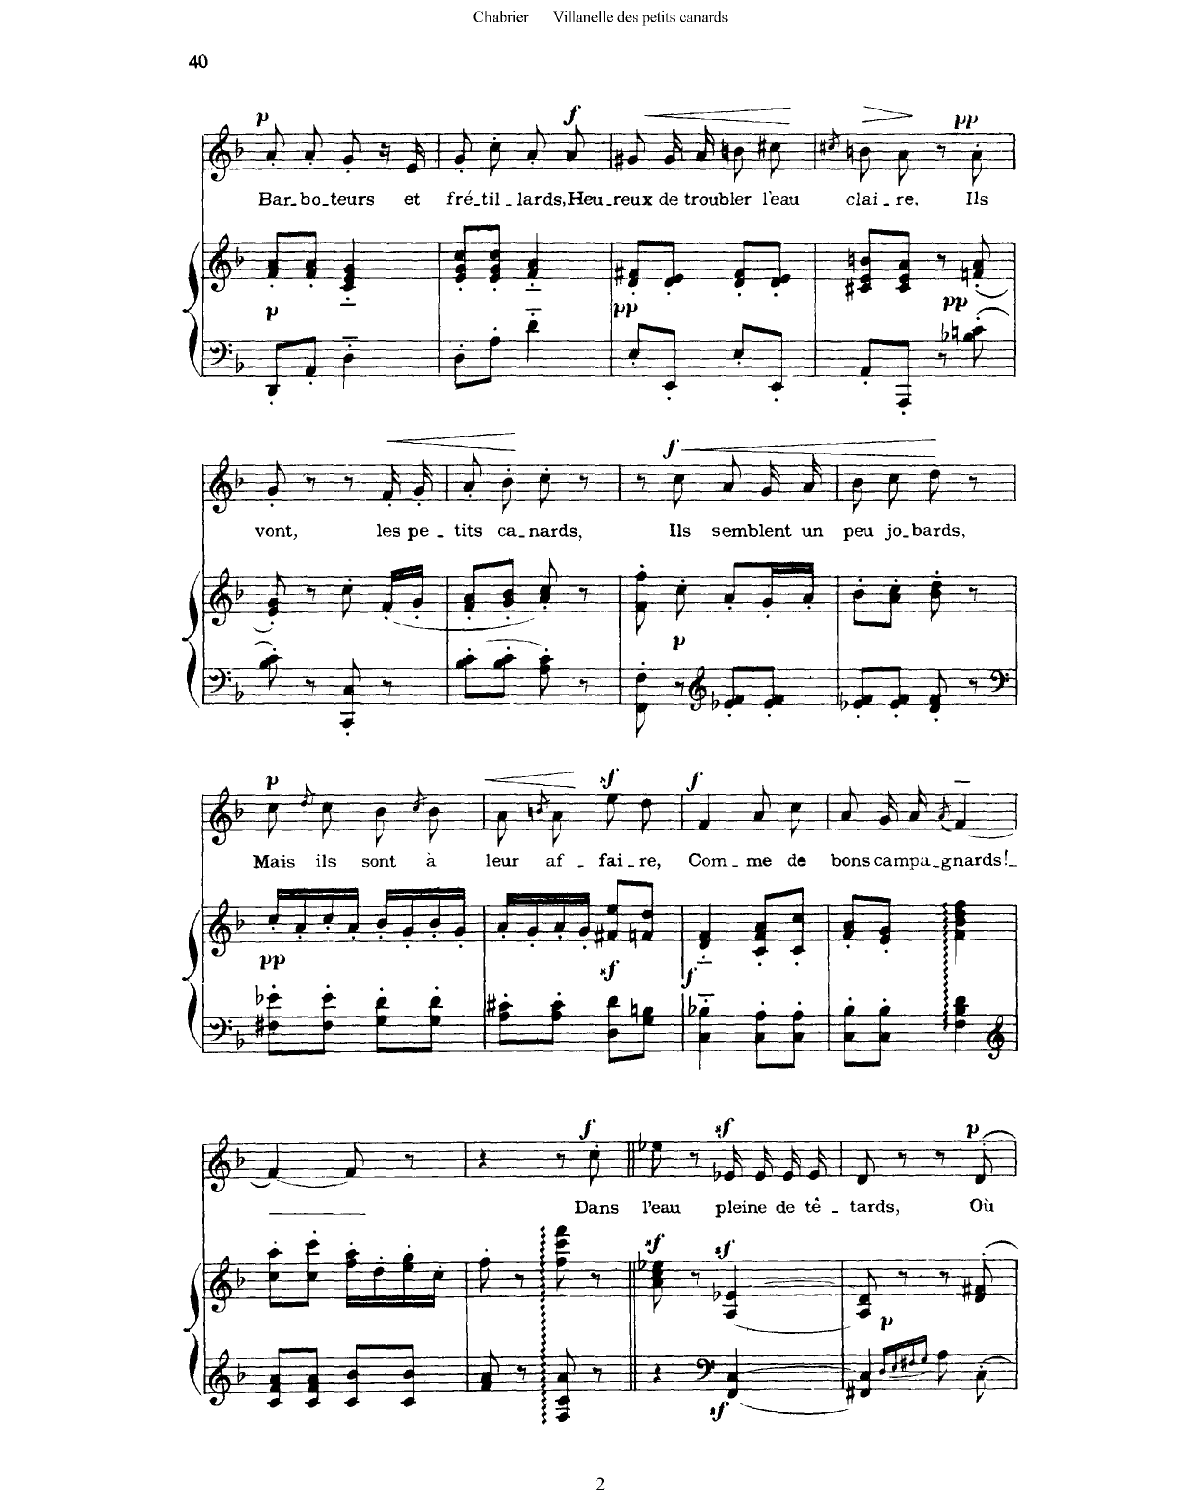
**kern	**kern	**dynam	**kern	**text	**dynam
*part2	*part2	*part2	*part1	*part1	*part1
*staff3	*staff2	*staff2/3	*staff1	*staff1	*staff1
*I"Piano	*	*	*I"Voice	*	*
*I'Pno	*	*	*	*	*
*clefF4	*clefG2	*	*clefG2	*	*
*k[b-]	*k[b-]	*	*k[b-]	*	*
*M2/4	*M2/4	*	*M2/4	*	*
=13	=13	=13	=13	=13	=13
!	!	!LO:DY:b	!	!	!LO:DY:a
8DD'/L	8f/' 8a/'L	p	8a'/L	Bar-	p
8AA'/J	8f/' 8a/'J	.	8a'/J	-bo-	.
4D'~\	4c/'~ 4e/'~ 4g/'~	.	8g'/	-teurs	.
.	.	.	16r	.	.
.	.	.	16e/	et	.
=14	=14	=14	=14	=14	=14
8D'\L	8e/' 8g/' 8cc/'L	.	8g'/L	fré-	.
8A'\J	8e/' 8g/' 8cc/'J	.	8cc'/J	-til-	.
4d'~\	4f/'~ 4a/'~	.	8a'/L	-lards,	.
!	!	!	!	!	!LO:DY:a
.	.	.	8a/J	Heu-	f
=15	=15	=15	=15	=15	=15
!	!	!LO:DY:b	!	!	!LO:HP:b
8E'/L	8d/' 8f#X/'L	pp	8g#X/L	-reux	<
8EE'/J	8d/' 8e/'J	.	16g#/L	de	.
.	.	.	16a/JJ	trou-	.
8E'/L	8d/' 8f#/'L	.	8bn\L	-bler	.
8EE'/J	8d/' 8e/'J	.	8cc#X\J	l’eau	.
.	.	.	.	.	[
=16	=16	=16	=16	=16	=16
.	.	.	8qcc#X/	.	.
8AA'/L	8c#X/' 8e/' 8bn/'L	.	8bn/L	clai-	.
8AAA'/J	8c#/' 8e/' 8a/'J	.	8a/J	-re,	.
8r	8r	.	8r	.	.
!	!	!LO:DY:b	!	!	!LO:DY:a
8B-X\' 8cn\'	(8fn/' 8a/'	pp	8a'/	Ils	pp
=17	=17	=17	=17	=17	=17
8B-\' 8c\'	8e/' 8g/')	.	8g'/	vont,	.
8r	8r	.	8r	.	.
8CC/' 8C/'	8cc'\	.	8r	.	.
!	!	!	!	!	!LO:HP:b
8r	(16f'/LL	.	16f'/LL	les	<
.	16g'/JJ	.	16g'/JJ	pe-	.
=18	=18	=18	=18	=18	=18
8B-\' 8c\'L	8f/' 8a/'L	.	8a'/L	-tits	.
8B-\' 8c\'J	8g/' 8b-/'J	.	8b-'/J	ca-	.
8A\' 8c\'	8a\' 8cc\')	.	8cc'\	-nards,	[
8r	8r	.	8r	.	.
=19	=19	=19	=19	=19	=19
8FF/' 8F/'	8f\' 8ff\'	.	8r	.	.
!	!	!LO:DY:b	!	!	!LO:HP:b
!	!	!	!	!	!LO:DY:n=1:a
8r	8cc'\	p	8cc\	Ils	< f
*clefG2	*	*	*	*	*
8e-X/' 8f/'L	8a'/L	.	8a/L	sem-	.
8e-/' 8f/'J	16g'/L	.	16g/L	-blent	.
.	16a'/JJ	.	16a/JJ	un	.
=20	=20	=20	=20	=20	=20
8e-X/' 8f/'L	8b-'\L	.	8b-\L	peu	.
8e-/' 8f/'J	8a\' 8cc\'J	.	8cc\J	jo-	.
8d/' 8f/'	8b-\' 8dd\'	.	8dd\	-bards,	.
8r	8r	.	8r	.	[
=21	=21	=21	=21	=21	=21
*clefF4	*	*	*	*	*
!	!	!LO:DY:b	!	!	!LO:DY:a
8F#X\' 8e-X\'L	16cc'\LL	pp	8cc\L	Mais	p
.	16a'\	.	.	.	.
.	.	.	8qdd\	.	.
8F#\' 8e-\'J	16cc'\	.	8cc\J	ils	.
.	16a'\JJ	.	.	.	.
8G\' 8d\'L	16b-'/LL	.	8b-\L	sont	.
.	16g'/	.	.	.	.
.	.	.	8qcc\	.	.
8G\' 8d\'J	16b-'/	.	8b-\J	à	.
.	16g'/JJ	.	.	.	.
=22	=22	=22	=22	=22	=22
!	!	!	!	!	!LO:HP:b
8A\' 8c#X\'L	16a'/LL	.	8a/L	leur	<
.	16g'/	.	.	.	.
.	.	.	8qbn/	.	.
8A\' 8c#\'J	16a'/	.	8a/J	af-	.
.	16g'/JJ	.	.	.	.
8D\' 8d\'L	8f#X\z<' 8ee\z<'L	.	8eez>\L	-fai-	[
8G\' 8Bn\'J	8fn\' 8dd\'J	.	8dd\J	-re,	.
=23	=23	=23	=23	=23	=23
!	!	!LO:DY:b	!	!	!LO:DY:a
4C\'~ 4B-X\'~	4d/'~ 4f/'~	f	4f/	Com-	f
8C\' 8A\'L	8c/' 8f/' 8a/'L	.	8a\L	-me	.
8C\' 8A\'J	8c/' 8cc/'J	.	8cc\J	de	.
=24	=24	=24	=24	=24	=24
8C\' 8B-\'L	8f/' 8a/'L	.	8a/L	bons	.
8C\' 8B-\'J	8e/' 8g/'J	.	16g/L	cam-	.
.	.	.	16a/JJ	-pa-	.
.	.	.	8qa/	.	.
4F\ 4B-\ 4d\	4f\ 4b-\ 4dd\ 4ff\	.	[4f/	-gnards!	.
=25	=25	=25	=25	=25	=25
*clefG2	*	*	*	*	*
8c/ 8f/ 8a/L	8cc\' 8ff\' 8aa\'L	.	4f/_	.	.
8c/ 8f/ 8a/J	8cc\' 8ccc\'J	.	.	.	.
8c/ 8b-/L	16ff\' 16aa\'LL	.	8f/]	.	.
.	16dd'\	.	.	.	.
8c/ 8b-/J	16ee\' 16gg\'	.	8r	.	.
.	16cc'\JJ	.	.	.	.
=26	=26	=26	=26	=26	=26
8f/ 8a/	8ff\	.	4r	.	.
8r	8r	.	.	.	.
8F/ 8c/ 8a/	8ff\ 8ccc\ 8fff\	.	8r	.	.
!	!	!	!	!	!LO:DY:a
8r	8r	.	8cc\	Dans	f
=27||	=27||	=27||	=27||	=27||	=27||
4r	8a\z> 8cc\z> 8ee-X\z>	.	8ee-X\	l’eau	.
.	8r	.	8r	.	.
*clefF4	*	*	*	*	*
4FF/z< [4C/z<	([4A/z> 4e-X/z>	.	16e-Xz>/LL	plei-	.
.	.	.	16e-/J	-ne	.
.	.	.	16e-/L	de	.
.	.	.	16e-/JJ	tè-	.
=28	=28	=28	=28	=28	=28
4FF#X/ 4C/]	8A/] 8d/)	.	8d/	-tards,	.
!	!	!LO:DY:b	!	!	!
.	8r	p	8r	.	.
16qD/LL	.	.	.	.	.
16qE/	.	.	.	.	.
16qF#X/	.	.	.	.	.
16qG/JJ	.	.	.	.	.
8A\	8r	.	8r	.	.
8C'/	8d/' 8f#X/'	.	8d/	Où	.
=	=	=	=	=	=
*-	*-	*-	*-	*-	*-
